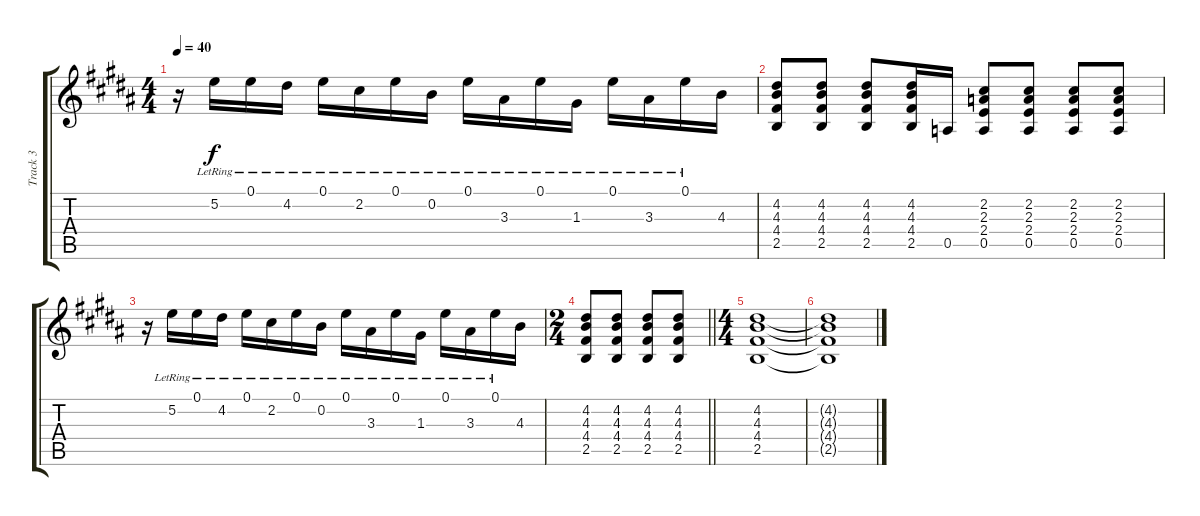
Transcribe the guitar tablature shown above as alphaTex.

\track ("Track 3" "Track 3") {instrument overdrivenguitar}
\staff {score tabs}
\tuning (E4 B3 G3 D3 A2 E2) {hide}
\ts (4 4)
\tempo 40
\clef g2
\ks b
r.16{dy f} 5.2{lr}.16 0.1{lr}.16 4.2{lr}.16 0.1{lr}.16 2.2{lr}.16 0.1{lr}.16 0.2{lr}.16 0.1{lr}.16 3.3{lr}.16 0.1{lr}.16 1.3{lr}.16 0.1{lr}.16 3.3{lr}.16 0.1{lr}.16 4.3.16 |
(4.2 4.3 4.4 2.5).8 (4.2 4.3 4.4 2.5).8 (4.2 4.3 4.4 2.5).8 (4.2 4.3 4.4 2.5).16 0.5.16 (2.2 2.3 2.4 0.5).8 (2.2 2.3 2.4 0.5).8 (2.2 2.3 2.4 0.5).8 (2.2 2.3 2.4 0.5).8 |
r.16 5.2{lr}.16 0.1{lr}.16 4.2{lr}.16 0.1{lr}.16 2.2{lr}.16 0.1{lr}.16 0.2{lr}.16 0.1{lr}.16 3.3{lr}.16 0.1{lr}.16 1.3{lr}.16 0.1{lr}.16 3.3{lr}.16 0.1{lr}.16 4.3.16 |
\ts (2 4)
\barLineRight lightlight
(4.2 4.3 4.4 2.5).8 (4.2 4.3 4.4 2.5).8 (4.2 4.3 4.4 2.5).8 (4.2 4.3 4.4 2.5).8 |
\ts (4 4)
(4.2 4.3 4.4 2.5).1 |
(4.2{t} 4.3{t} 4.4{t} 2.5{t}).1
